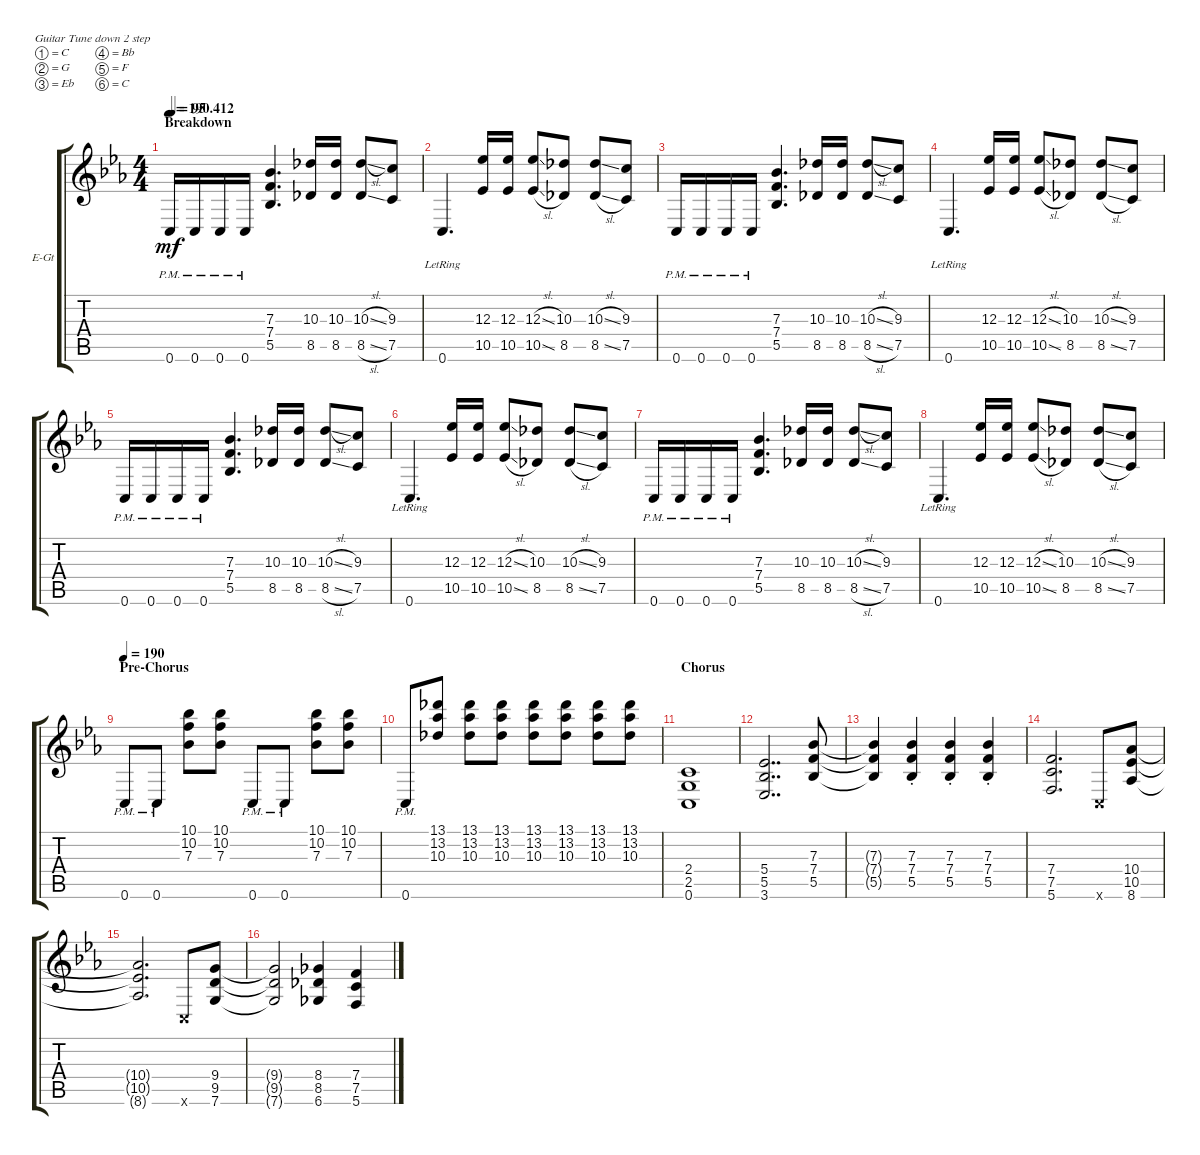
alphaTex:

\defaultSystemsLayout 4
\bracketExtendMode groupsimilarinstruments
\firstSystemTrackNameOrientation horizontal
\otherSystemsTrackNameOrientation horizontal
\track ("Electric Guitar" "E-Gt") {instrument distortionguitar}
\staff {score tabs}
\tuning (C4 G3 Eb3 Bb2 F2 C2)
\ts (4 4)
\section ("" "Breakdown")
\tempo
190.412
\tempo (95 0.0125)
\accidentals auto
\clef g2
\ottava regular
\simile none
\ks cminor
0.6{pm}.16{dy mf} 0.6{pm}.16 0.6{pm}.16 0.6{pm}.16 (5.5 7.4 7.3).4{d} (8.5 10.3).16 (10.3 8.5).16 (8.5{sl} 10.3{sl}).8 (9.3 7.5).8 |
0.6{lr}.4{d} (10.5 12.3).16 (12.3 10.5).16 (12.3{sl} 10.5{sl}).8 (10.3 8.5).8 (10.3{sl} 8.5{sl}).8 (9.3 7.5).8 |
0.6{pm}.16 0.6{pm}.16 0.6{pm}.16 0.6{pm}.16 (5.5 7.4 7.3).4{d} (8.5 10.3).16 (10.3 8.5).16 (8.5{sl} 10.3{sl}).8 (9.3 7.5).8 |
0.6{lr}.4{d} (10.5 12.3).16 (12.3 10.5).16 (12.3{sl} 10.5{sl}).8 (10.3 8.5).8 (10.3{sl} 8.5{sl}).8 (9.3 7.5).8 |
0.6{pm}.16 0.6{pm}.16 0.6{pm}.16 0.6{pm}.16 (5.5 7.4 7.3).4{d} (8.5 10.3).16 (10.3 8.5).16 (8.5{sl} 10.3{sl}).8 (9.3 7.5).8 |
0.6{lr}.4{d} (10.5 12.3).16 (12.3 10.5).16 (12.3{sl} 10.5{sl}).8 (10.3 8.5).8 (10.3{sl} 8.5{sl}).8 (9.3 7.5).8 |
0.6{pm}.16 0.6{pm}.16 0.6{pm}.16 0.6{pm}.16 (5.5 7.4 7.3).4{d} (8.5 10.3).16 (10.3 8.5).16 (8.5{sl} 10.3{sl}).8 (9.3 7.5).8 |
0.6{lr}.4{d} (10.5 12.3).16 (12.3 10.5).16 (12.3{sl} 10.5{sl}).8 (10.3 8.5).8 (10.3{sl} 8.5{sl}).8 (9.3 7.5).8 |
\section ("" "Pre-Chorus")
\tempo 190
0.6{pm}.8 0.6{pm}.8 (7.3 10.1 10.2).8 (7.3 10.1 10.2).8 0.6{pm}.8 0.6{pm}.8 (7.3 10.1 10.2).8 (7.3 10.1 10.2).8 |
0.6{pm}.8 (13.1 10.3 13.2).8 (13.1 10.3 13.2).8 (13.1 10.3 13.2).8 (13.1 10.3 13.2).8 (13.1 10.3 13.2).8 (13.1 10.3 13.2).8 (13.1 10.3 13.2).8 |
\section ("" "Chorus")
(0.6 2.5 2.4).1 |
(5.4 5.5 3.6).2{dd} (5.5 7.4 7.3).8 |
(5.5{t} 7.4{t} 7.3{t}).4 (5.5 7.4 7.3{st}).4 (5.5 7.4 7.3{st}).4 (5.5 7.4 7.3{st}).4 |
(5.6 7.5 7.4).2{d} 0.6{x}.8 (8.6 10.5 10.4).8 |
(8.6{t} 10.5{t} 10.4{t}).2{d} 0.6{x}.8 (7.6 9.5 9.4).8 |
(9.4{t} 9.5{t} 7.6{t}).2 (6.6 8.5 8.4).4 (5.6 7.4 7.5).4
